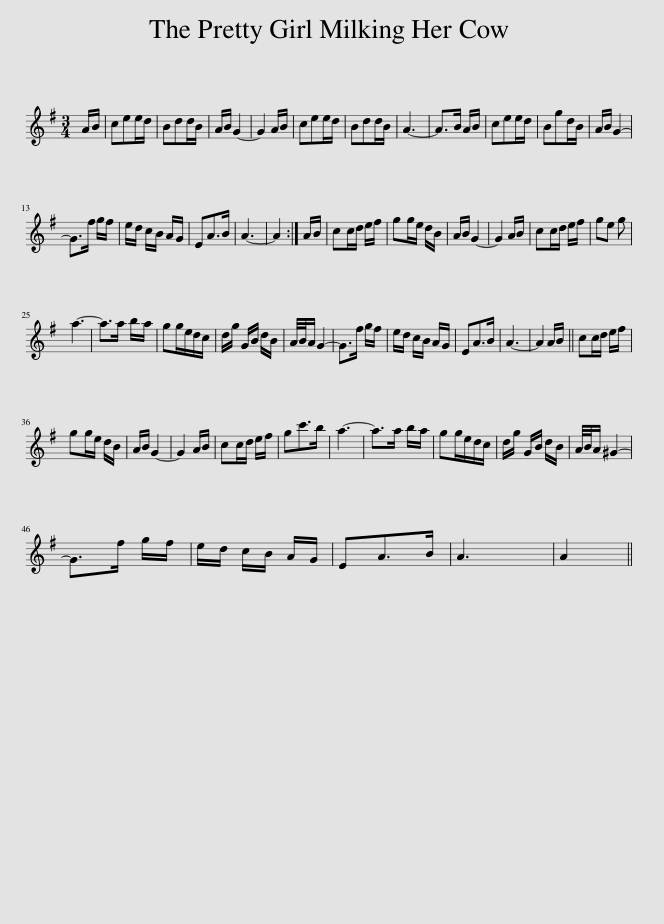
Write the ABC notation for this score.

X:1
L:1/8
M:3/4
I:linebreak $
K:G
V:1 treble
V:1
 A/B/ | cee/d/ | Bdd/B/ | A/B/ G2- | G2 A/B/ | %5
 cee/d/ | Bdd/B/ | A3- | A>B A/B/ | cee/d/ | %10
 Bgd/B/ | A/B/ G2- |$ G>f g/f/ | e/d/ c/B/ A/G/ | EA>B | %15
 A3- | A2 :| A/B/ | cc/d/ e/f/ | gg/e/ d/B/ | %20
 A/B/ G2- | G2 A/B/ | cc/d/ e/f/ | ge g |$ a3- | %25
 a>a b/a/ | gg/e/d/c/ | d/g/ G/B/ d/B/ | A/4B/4A/ G2- | G>f g/f/ | %30
 e/d/ c/B/ A/G/ | EA>B | A3- | A2 A/B/ || cc/d/ e/f/ |$ %35
 gg/e/ d/B/ | A/B/ G2- | G2 A/B/ | cc/d/ e/f/ | gc'>b | %40
 a3- | a>a b/a/ | gg/e/d/c/ | d/g/ G/B/ d/B/ | A/4B/4A/ ^G2- |$ %45
 G>f g/f/ | e/d/ c/B/ A/G/ | EA>B | A3 | A2 || %50
